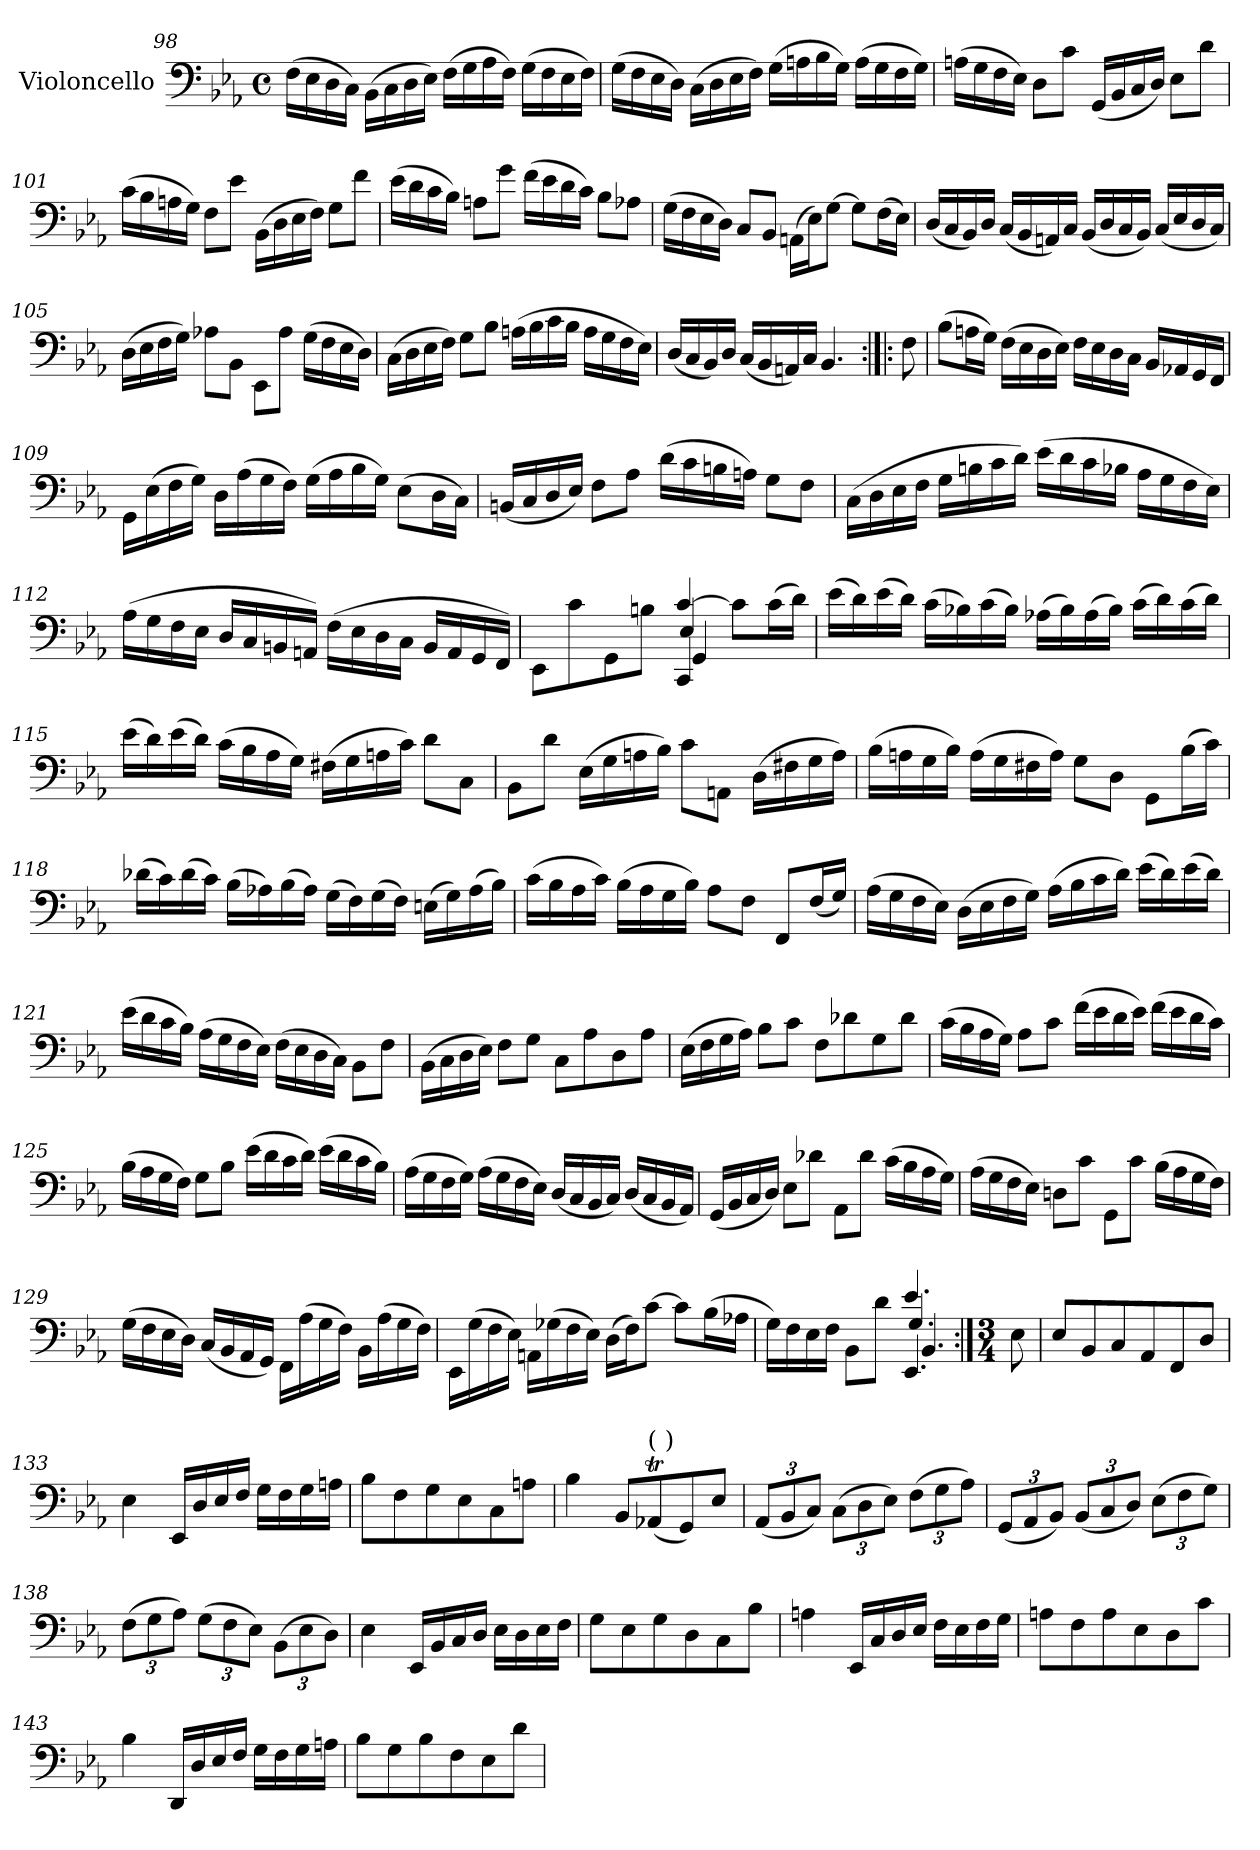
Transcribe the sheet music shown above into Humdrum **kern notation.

**kern
*part1
*staff1
*I"Violoncello
*I'Vc.
!!LO:LB:g=z
*clefF4
*k[b-e-a-]
*M4/4
*met(c)
=98
(>16F\LL
16E-\
16D\
16C\JJ)
(>16BB-\LL
16C\
16D\
16E-\JJ)
(>16F\LL
16G\
16A-\
16F\JJ)
(>16G\LL
16F\
16E-\
16F\JJ)
=99
(>16G\LL
16F\
16E-\
16D\JJ)
(>16C\LL
16D\
16E-\
16F\JJ)
(>16G\LL
16An\
16B-\
16G\JJ)
(>16A\LL
16G\
16F\
16G\JJ)
=100
(>16An\LL
16G\
16F\
16E-\JJ)
8D\L
8c\J
(<16GG/LL
16BB-/
16C/
16D/JJ)
8E-\L
8d\J
!!LO:PB:g=z
=101
(>16c\LL
16B-\
16An\
16G\JJ)
8F\L
8e-\J
(>16BB-\LL
16D\
16E-\
16F\JJ)
8G\L
8f\J
=102
(>16e-\LL
16d\
16c\
16B-\JJ)
8An\L
8g\J
(>16f\LL
16e-\
16d\
16c\JJ)
8B-\L
8A-X\J
=103
(>16G\LL
16F\
16E-\
16D\JJ)
8C/L
8BB-/J
(>16AAn\LL
16E-\J)
[8G\J
8G\L]
(>16F\L
16E-\JJ)
!!LO:LB:g=z
=104
(<16D/LL
16C/
16BB-/)
16D/JJ
(<16C/LL
16BB-/
16AAn/)
16C/JJ
(<16BB-/LL
16D/
16C/
16BB-/JJ)
(<16C/LL
16E-/
16D/
16C/JJ)
=105
(>16D\LL
16E-\
16F\
16G\JJ)
8A-X\L
8BB-\J
8EE-\L
8A-\J
(>16G\LL
16F\
16E-\
16D\JJ)
=106
(>16C\LL
16D\
16E-\
16F\JJ)
8G\L
8B-\J
(>16An\LL
16B-\
16c\
16B-\JJ
16A\LL
16G\
16F\
16E-\JJ)
!!LO:LB:g=z
=107
(<16D/LL
16C/
16BB-/)
16D/JJ
(<16C/LL
16BB-/
16AAn/)
16C/JJ
4.BB-/
=107X2:|!|:
8F\
=108
(>8B-\L
16An\L
16G\JJ)
(>16F\LL
16E-\
16D\
16E-\JJ)
16F\LL
16E-\
16D\
16C\JJ
16BB-/LL
16AA-X/
16GG/
16FF/JJ
=109
16GG\LL
(>16E-\
16F\
16G\JJ)
16D\LL
(>16A-\
16G\
16F\JJ)
(>16G\LL
16A-\
16B-\
16G\JJ)
(>8E-\L
16D\L
16C\JJ)
!!LO:LB:g=z
=110
(<16BBn/LL
16C/
16D/
16E-/JJ)
8F\L
8A-\J
(>16d\LL
16c\
16Bn\
16An\JJ)
8G\L
8F\J
=111
(>16C\LL
16D\
16E-\
16F\JJ
16G\LL
16Bn\
16c\
16d\JJ)
(>16e-\LL
16d\
16c\
16B-X\JJ
16A-\LL
16G\
16F\
16E-\JJ)
!!LO:LB:g=z
=112
(>16A-\LL
16G\
16F\
16E-\JJ
16D/LL
16C/
16BBn/
16AAn/JJ)
(>16F\LL
16E-\
16D\
16C\JJ
16BB/LL
16AA/
16GG/
16FF/JJ)
=113
*^
*	*^
*	*	*^
8EE-\L	2ryy	2ryy	2ryy
8c\	.	.	.
8GG\	.	.	.
8Bn\J	.	.	.
[4c/	4CC/	4E-/	4GG/
8c\L]	4ryy	4ryy	4ryy
(>16c\L	.	.	.
16d\JJ)	.	.	.
*v	*v	*v	*v
=114
(>16e-\LL
16d\)
(>16e-\
16d\JJ)
(>16c\LL
16B-X\)
(>16c\
16B-\JJ)
(>16A-X\LL
16B-\)
(>16A-\
16B-\JJ)
(>16c\LL
16d\)
(>16c\
16d\JJ)
!!LO:LB:g=z
=115
(>16e-\LL
16d\)
(>16e-\
16d\JJ)
(>16c\LL
16B-\
16A-\
16G\JJ)
(>16F#X\LL
16G\
16An\
16c\JJ)
8d\L
8C\J
=116
8BB-\L
8d\J
(>16E-\LL
16G\
16An\
16B-\JJ)
8c\L
8AAn\J
(>16D\LL
16F#X\
16G\
16A\JJ)
=117
(>16B-\LL
16An\
16G\
16B-\JJ)
(>16A\LL
16G\
16F#X\
16A\JJ)
8G\L
8D\J
8GG\L
(>16B-\L
16c\JJ)
!!LO:LB:g=z
=118
(>16d-X\LL
16c\)
(>16d-\
16c\JJ)
(>16B-\LL
16A-X\)
(>16B-\
16A-\JJ)
(>16G\LL
16F\)
(>16G\
16F\JJ)
(>16En\LL
16G\)
(>16A-\
16B-\JJ)
=119
(>16c\LL
16B-\
16A-\
16c\JJ)
(>16B-\LL
16A-\
16G\
16B-\JJ)
8A-\L
8F\J
8FF/L
(<16F/L
16G/JJ)
!!LO:LB:g=z
=120
(>16A-\LL
16G\
16F\
16E-\JJ)
(>16D\LL
16E-\
16F\
16G\JJ)
(>16A-\LL
16B-\
16c\
16d\JJ)
(>16e-\LL
16d\)
(>16e-\
16d\JJ)
=121
(>16e-\LL
16d\
16c\
16B-\JJ)
(>16A-\LL
16G\
16F\
16E-\JJ)
(>16F\LL
16E-\
16D\
16C\JJ)
8BB-\L
8F\J
=122
(>16BB-\LL
16C\
16D\
16E-\JJ)
8F\L
8G\J
8C\L
8A-\
8D\
8A-\J
!!LO:LB:g=z
=123
(>16E-\LL
16F\
16G\
16A-\JJ)
8B-\L
8c\J
8F\L
8d-X\
8G\
8d-\J
=124
(>16c\LL
16B-\
16A-\
16G\JJ)
8A-\L
8c\J
(>16f\LL
16e-\
16d\
16e-\JJ)
(>16f\LL
16e-\
16d\
16c\JJ)
=125
(>16B-\LL
16A-\
16G\
16F\JJ)
8G\L
8B-\J
(>16e-\LL
16d\
16c\
16d\JJ)
(>16e-\LL
16d\
16c\
16B-\JJ)
!!LO:LB:g=z
=126
(>16A-\LL
16G\
16F\
16G\JJ)
(>16A-\LL
16G\
16F\
16E-\JJ)
(<16D/LL
16C/
16BB-/
16C/JJ)
(<16D/LL
16C/
16BB-/
16AA-/JJ)
=127
(<16GG/LL
16BB-/
16C/
16D/JJ)
8E-\L
8d-X\J
8AA-\L
8d-\J
(>16c\LL
16B-\
16A-\
16G\JJ)
=128
(>16A-\LL
16G\
16F\
16E-\JJ)
8Dn\L
8c\J
8GG\L
8c\J
(>16B-\LL
16A-\
16G\
16F\JJ)
!!LO:PB:g=z
=129
(>16G\LL
16F\
16E-\
16D\JJ)
(<16C/LL
16BB-/
16AA-/
16GG/JJ)
16FF\LL
(>16A-\
16G\
16F\JJ)
16BB-\LL
(>16A-\
16G\
16F\JJ)
=130
16EE-\LL
(>16G\
16F\
16E-\JJ)
16AAn\LL
(>16G-X\
16F\
16E-\JJ)
(>16D\LL
16F\J)
[8c\J
8c\L]
(>16B-\L
16A-X\JJ
=131
*^
*	*^
*	*	*^
16G\LL)	2ryy	2ryy	2ryy
16F\	.	.	.
16E-\	.	.	.
16F\JJ	.	.	.
8BB-\L	.	.	.
8d\J	.	.	.
4.e-/	4.EE-/	4.G/	4.BB-/
*v	*v	*v	*v
=131X3:|!
*M3/4
*MM90
*^
*	*^
*	*	*^
!LO:TX:a:B:t=Courante.	!	!	!
*v	*v	*v	*v
8E-\
!!LO:LB:g=z
=132
8E-/L
8BB-/
8C/
8AA-/
8FF/
8D/J
=133
4E-\
16EE-/LL
16D/
16E-/
16F/JJ
16G\LL
16F\
16G\
16An\JJ
=134
8B-\L
8F\
8G\
8E-\
8C\
8An\J
=135
4B-\
8BB-/L
!LO:TX:a:t=(    )
(<8AA-XT/
8GG/)
8E-/J
=136
*Xbrackettup
(<12AA-/L
12BB-/
12C/J)
(>12C\L
12D\
12E-\J)
(>12F\L
12G\
12A-\J)
!!LO:LB:g=z
=137
(<12GG/L
12AA-/
12BB-/J)
(<12BB-/L
12C/
12D/J)
(>12E-\L
12F\
12G\J)
=138
(>12F\L
12G\
12A-\J)
(>12G\L
12F\
12E-\J)
(>12BB-\L
12E-\
12D\J)
=139
4E-\
16EE-/LL
16BB-/
16C/
16D/JJ
16E-\LL
16D\
16E-\
16F\JJ
=140
8G\L
8E-\
8G\
8D\
8C\
8B-\J
!!LO:LB:g=z
=141
4An\
16EE-/LL
16C/
16D/
16E-/JJ
16F\LL
16E-\
16F\
16G\JJ
=142
8An\L
8F\
8A\
8E-\
8D\
8c\J
=143
4B-\
16DD/LL
16D/
16E-/
16F/JJ
16G\LL
16F\
16G\
16An\JJ
=144
8B-\L
8G\
8B-\
8F\
8E-\
8d\J
=
*-
